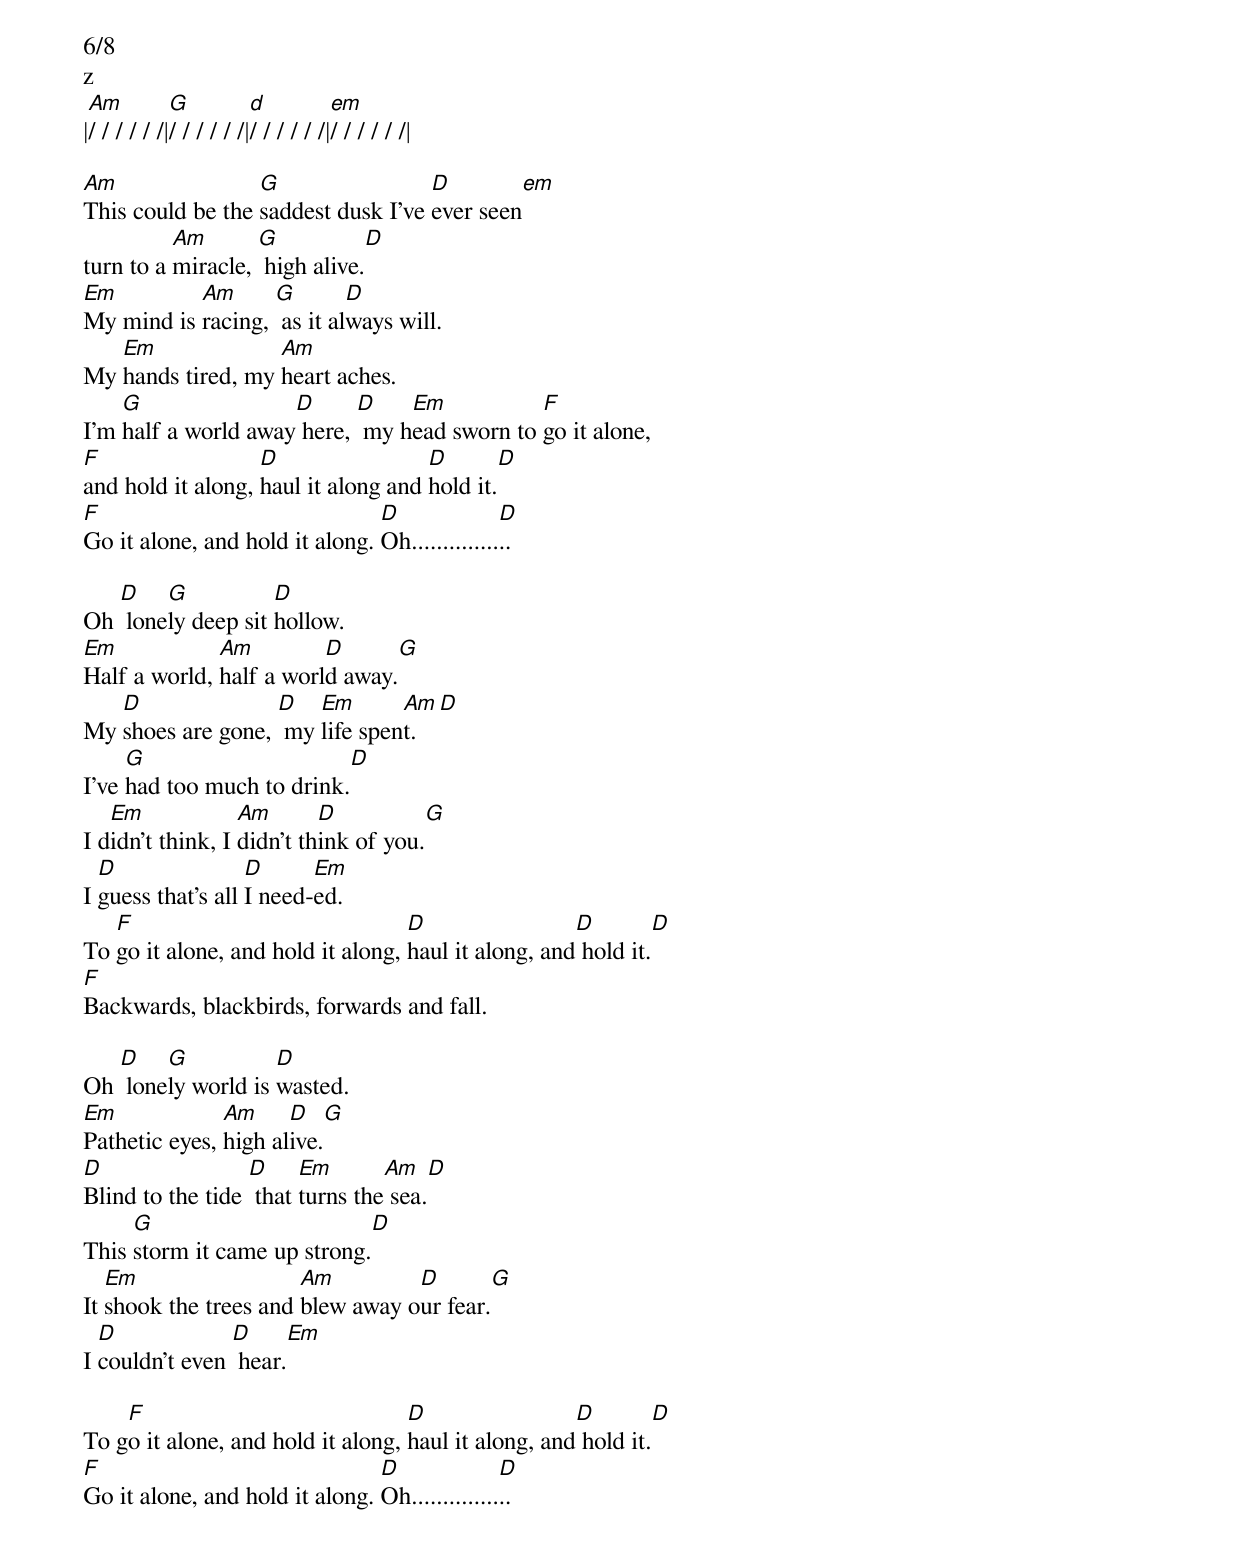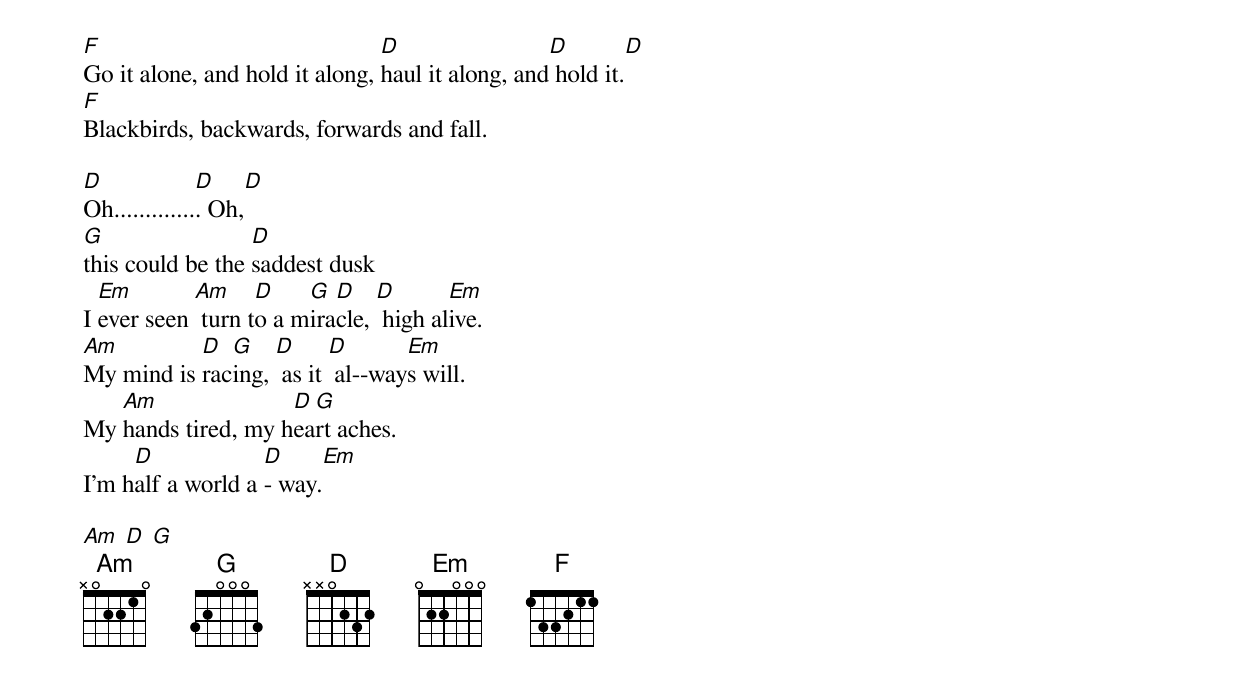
6/8
z
|[Am]/ / / / / /|[G]/ / / / / /|[d]/ / / / / /|[em]/ / / / / /|

[Am]This could be the [G]saddest dusk I've [D]ever seen[em]
turn to a [Am]miracle, [G] high alive.[D]
[Em]My mind is [Am]racing, [G] as it al[D]ways will.
My [Em]hands tired, my [Am]heart aches.
I'm [G]half a world away[D] here, [D] my h[Em]ead sworn to [F]go it alone,
[F]and hold it along, [D]haul it along and [D]hold it.[D]
[F]Go it alone, and hold it along. [D]Oh..............[D]..

Oh [D] lone[G]ly deep sit [D]hollow.
[Em]Half a world, [Am]half a worl[D]d away.[G]
My [D]shoes are gone, [D] my [Em]life spen[Am]t.[D]
I've [G]had too much to drink.[D]
I d[Em]idn't think, I [Am]didn't th[D]ink of you.[G]
I [D]guess that's all [D]I need-[Em]ed.
To [F]go it alone, and hold it along, [D]haul it along, and[D] hold it.[D]
[F]Backwards, blackbirds, forwards and fall.

Oh [D] lone[G]ly world is [D]wasted.
[Em]Pathetic eyes, [Am]high al[D]ive.[G]
[D]Blind to the tide [D] that [Em]turns the[Am] sea.[D]
This [G]storm it came up strong.[D]
It [Em]shook the trees and [Am]blew away o[D]ur fear.[G]
I [D]couldn't even [D] hear.[Em]

To g[F]o it alone, and hold it along, [D]haul it along, and[D] hold it.[D]
[F]Go it alone, and hold it along. [D]Oh..............[D]..
[F]Go it alone, and hold it along, [D]haul it along, and[D] hold it.[D]
[F]Blackbirds, backwards, forwards and fall.

[D]Oh.............[D]. Oh,[D]
[G]this could be the [D]saddest dusk
I [Em]ever seen [Am] turn t[D]o a m[G]ira[D]cle, [D] high al[Em]ive.
[Am]My mind is [D]rac[G]ing, [D] as it [D] al--way[Em]s will.
My [Am]hands tired, my h[D]ea[G]rt aches.
I'm h[D]alf a world a [D]- way.[Em]

[Am] [D] [G]
